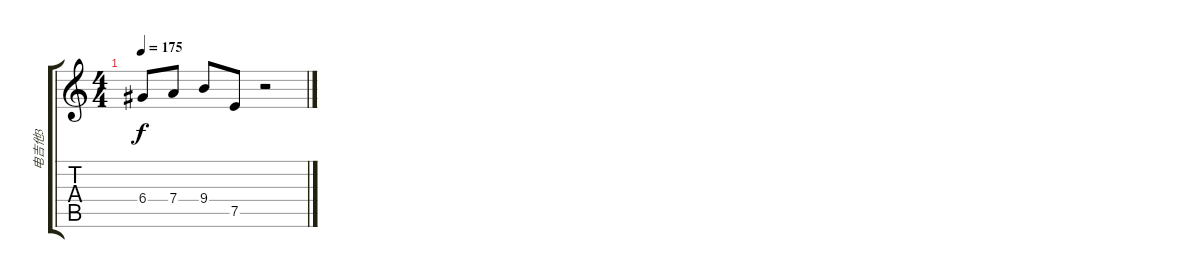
\track ("电吉他3" "电吉他3") {instrument distortionguitar}
\staff {score tabs}
\tuning (E4 B3 G3 D3 A2 E2) {hide}
\ts (4 4)
\tempo 175
\clef g2
\ks c
6.4.8{dy f} 7.4.8 9.4.8 7.5.8 r.2
